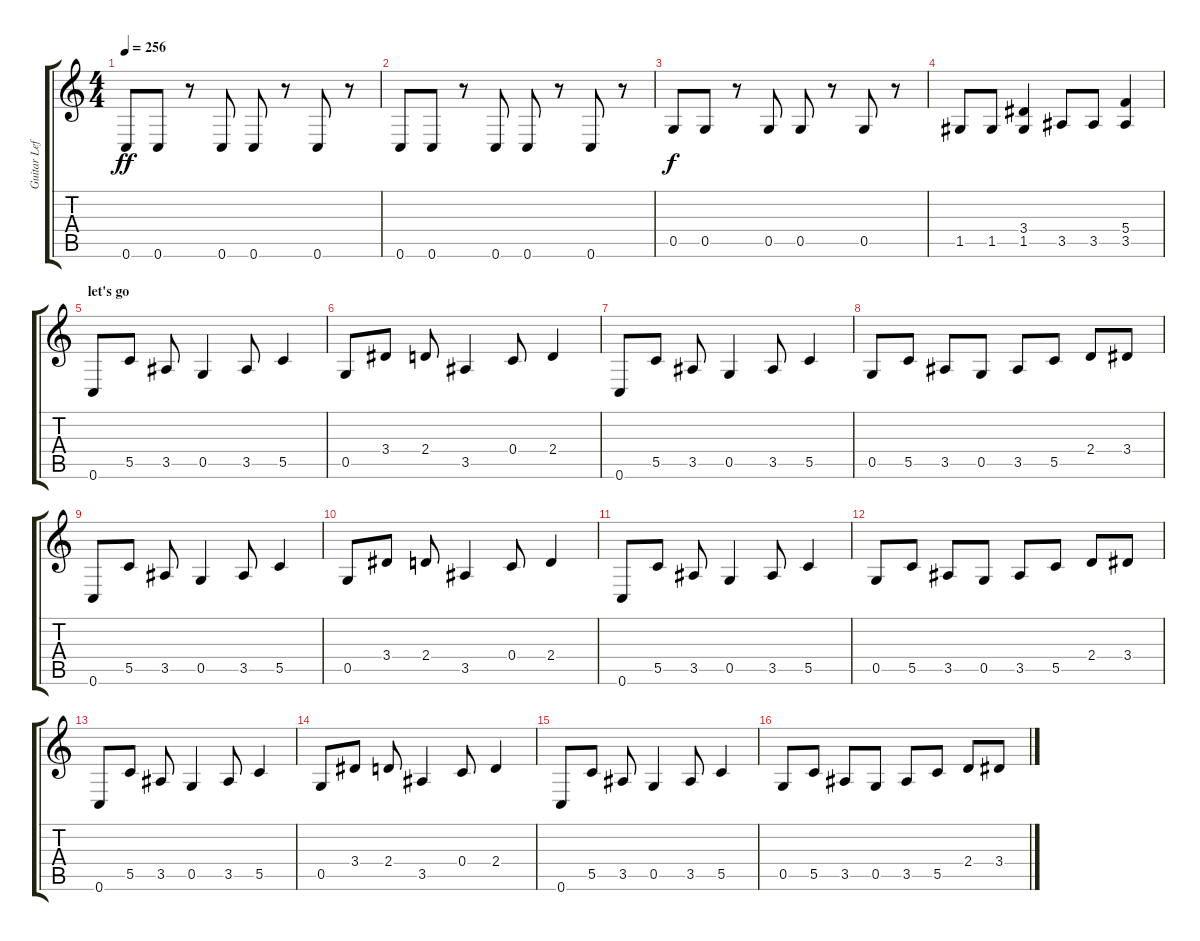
\track ("Guitar Left" "Guitar Lef") {instrument overdrivenguitar}
\staff {score tabs}
\tuning (D4 A3 F3 C3 G2 C2) {hide}
\ts (4 4)
\tempo 256
\clef g2
\ks c
0.6.8{dy ff} 0.6.8 r.8 0.6.8 0.6.8 r.8 0.6.8 r.8 |
0.6.8 0.6.8 r.8 0.6.8 0.6.8 r.8 0.6.8 r.8 |
0.5.8{dy f} 0.5.8 r.8 0.5.8 0.5.8 r.8 0.5.8 r.8 |
1.5.8 1.5.8 (3.4 1.5).4 3.5.8 3.5.8 (5.4 3.5).4 |
\section ("" "let's go")
0.6.8 5.5.8 3.5.8 0.5.4 3.5.8 5.5.4 |
0.5.8 3.4.8 2.4.8 3.5.4 0.4.8 2.4.4 |
0.6.8 5.5.8 3.5.8 0.5.4 3.5.8 5.5.4 |
0.5.8 5.5.8 3.5.8 0.5.8 3.5.8 5.5.8 2.4.8 3.4.8 |
0.6.8 5.5.8 3.5.8 0.5.4 3.5.8 5.5.4 |
0.5.8 3.4.8 2.4.8 3.5.4 0.4.8 2.4.4 |
0.6.8 5.5.8 3.5.8 0.5.4 3.5.8 5.5.4 |
0.5.8 5.5.8 3.5.8 0.5.8 3.5.8 5.5.8 2.4.8 3.4.8 |
0.6.8{volume 8} 5.5.8 3.5.8 0.5.4 3.5.8 5.5.4 |
0.5.8 3.4.8 2.4.8 3.5.4 0.4.8 2.4.4 |
0.6.8 5.5.8 3.5.8 0.5.4 3.5.8 5.5.4 |
0.5.8 5.5.8 3.5.8 0.5.8 3.5.8 5.5.8 2.4.8 3.4.8
